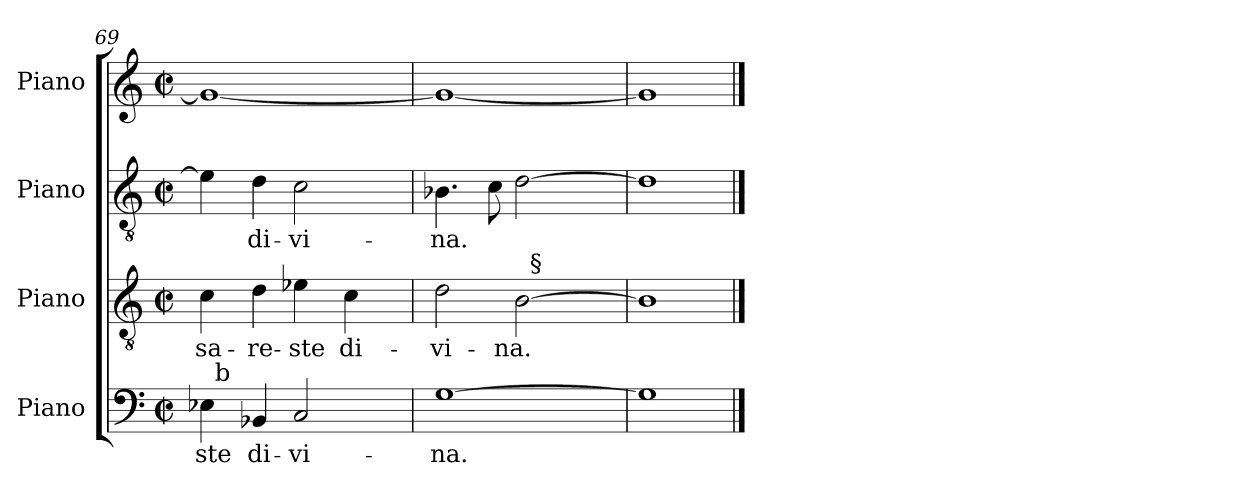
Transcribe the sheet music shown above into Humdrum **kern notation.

**kern	**text	**kern	**text	**kern	**text	**kern
*part4	*part4	*part3	*part3	*part2	*part2	*part1
*staff4	*staff4	*staff3	*staff3	*staff2	*staff2	*staff1
*I"Piano	*	*I"Piano	*	*I"Piano	*	*I"Piano
*I'Pno.	*	*I'Pno.	*	*I'Pno.	*	*I'Pno.
*clefF4	*	*clefGv2	*	*clefGv2	*	*clefG2
*	*	*ITrd7c12	*	*ITrd7c12	*	*
*k[]	*	*k[]	*	*k[]	*	*k[]
*C:	*	*C:	*	*C:	*	*C:
*M2/2	*	*M2/2	*	*M2/2	*	*M2/2
*met(c|)	*	*met(c|)	*	*met(c|)	*	*met(c|)
=69	=69	=69	=69	=69	=69	=69
!	!LO:LY:b:color=#000000	!	!	!	!	!
!	!	!	!LO:LY:b:color=#000000	!	!	!
*^	*	*	*	*	*	*
4E-i\	32ryy	-ste	4Ci\	sa-	4E-i\]	.	1gi_
.	256ryy	.	.	.	.	.	.
!	!LO:TX:t=b	!	!	!	!	!	!
.	2ryy	.	.	.	.	.	.
!	!	!LO:LY:b:color=#000000	!	!	!	!	!
!	!	!	!	!LO:LY:b:color=#000000	!	!	!
!	!	!	!	!	!	!LO:LY:b:color=#000000	!
4BB-i/	.	di-	4Di\	-re-	4Di\	di-	.
!	!	!LO:LY:b:color=#000000	!	!	!	!	!
!	!	!	!	!LO:LY:b:color=#000000	!	!	!
!	!	!	!	!	!	!LO:LY:b:color=#000000	!
2Ci/	.	-vi-	4E-Xi\	-ste	2Ci\	-vi-	.
.	4ryy	.	.	.	.	.	.
!	!	!	!	!LO:LY:b:color=#000000	!	!	!
.	.	.	4Ci\	di-	.	.	.
.	8ryy	.	.	.	.	.	.
.	16ryy	.	.	.	.	.	.
.	64..ryy	.	.	.	.	.	.
*v	*v	*	*	*	*	*	*
=70	=70	=70	=70	=70	=70	=70
*^	*	*	*	*	*	*
!	!	!LO:LY:b:color=#000000	!	!	!	!	!
*v	*v	*	*	*	*	*	*
*^	*	*	*	*	*	*
!	!	!	!	!LO:LY:b:color=#000000	!	!	!
*v	*v	*	*	*	*	*	*
*^	*	*	*	*	*	*
!	!	!	!	!	!	!LO:LY:b:color=#000000	!
*v	*v	*	*^	*	*	*	*
[1Gi	-na.	2Di\	2ryy	-vi-	4.BB-i\	-na.	1gi_
.	.	.	.	.	8Ci\	.	.
!	!	!	!	!LO:LY:b:color=#000000	!	!	!
.	.	[2BBi\	32ryy	-na.	[2Di\	.	.
.	.	.	256ryy	.	.	.	.
!	!	!	!LO:TX:a:t=§	!	!	!	!
.	.	.	4ryy	.	.	.	.
.	.	.	8ryy	.	.	.	.
.	.	.	16ryy	.	.	.	.
.	.	.	64..ryy	.	.	.	.
*	*	*v	*v	*	*	*	*
=71	=71	=71	=71	=71	=71	=71
1Gi]	.	1BBi]	.	1Di]	.	1gi]
==	==	==	==	==	==	==
*-	*-	*-	*-	*-	*-	*-
